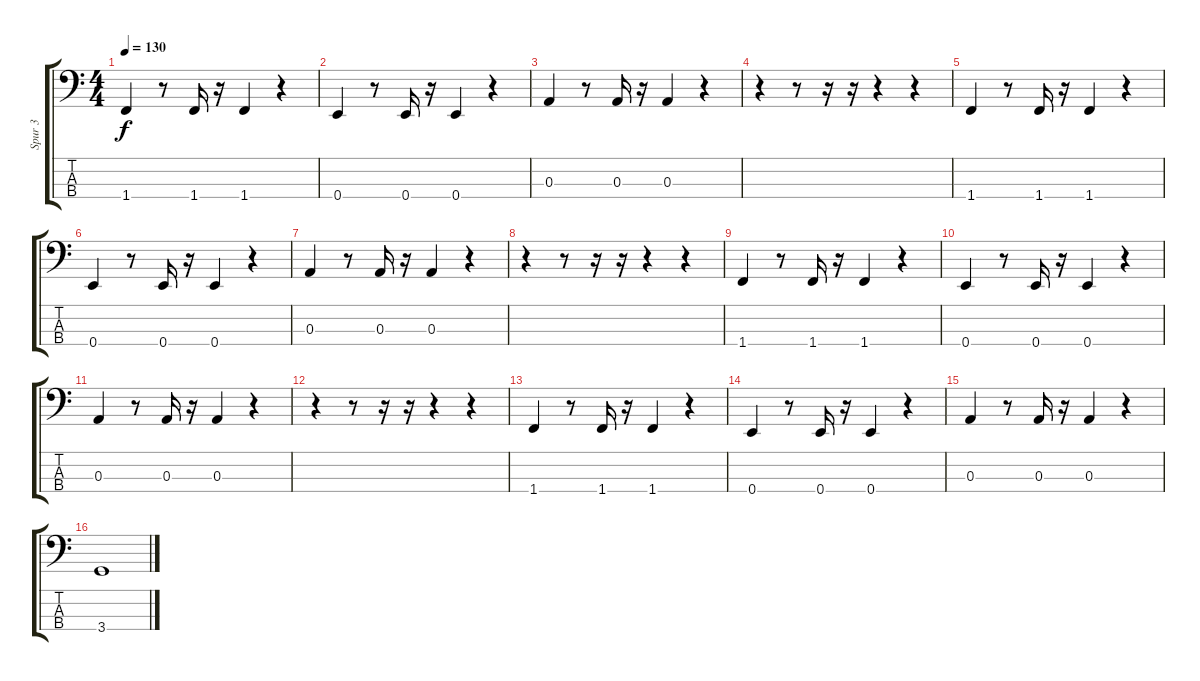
\track ("Spur 3" "Spur 3") {instrument fretlessbass}
\staff {score tabs}
\tuning (G2 D2 A1 E1) {hide}
\ts (4 4)
\tempo 130
\clef f4
\ks c
1.4.4{dy f} r.8 1.4.16 r.16 1.4.4 r.4 |
0.4.4 r.8 0.4.16 r.16 0.4.4 r.4 |
0.3.4 r.8 0.3.16 r.16 0.3.4 r.4 |
r.4 r.8 r.16 r.16 r.4 r.4 |
1.4.4 r.8 1.4.16 r.16 1.4.4 r.4 |
0.4.4 r.8 0.4.16 r.16 0.4.4 r.4 |
0.3.4 r.8 0.3.16 r.16 0.3.4 r.4 |
r.4 r.8 r.16 r.16 r.4 r.4 |
1.4.4 r.8 1.4.16 r.16 1.4.4 r.4 |
0.4.4 r.8 0.4.16 r.16 0.4.4 r.4 |
0.3.4 r.8 0.3.16 r.16 0.3.4 r.4 |
r.4 r.8 r.16 r.16 r.4 r.4 |
1.4.4 r.8 1.4.16 r.16 1.4.4 r.4 |
0.4.4 r.8 0.4.16 r.16 0.4.4 r.4 |
0.3.4 r.8 0.3.16 r.16 0.3.4 r.4 |
3.4.1
